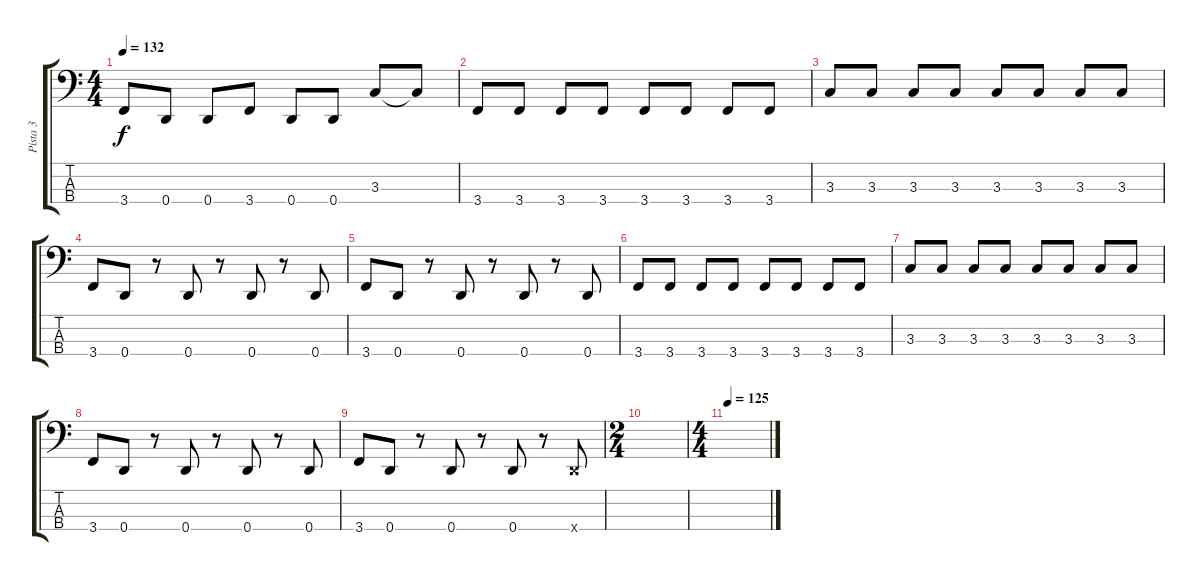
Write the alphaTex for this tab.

\track ("Pista 3" "Pista 3") {instrument electricbasspick}
\staff {score tabs}
\tuning (G2 D2 A1 D1) {hide}
\ts (4 4)
\tempo 132
\clef f4
\ks c
3.4.8{dy f} 0.4.8 0.4.8 3.4.8 0.4.8 0.4.8 3.3.8 3.3{t}.8 |
3.4.8 3.4.8 3.4.8 3.4.8 3.4.8 3.4.8 3.4.8 3.4.8 |
3.3.8 3.3.8 3.3.8 3.3.8 3.3.8 3.3.8 3.3.8 3.3.8 |
3.4.8 0.4.8 r.8 0.4.8 r.8 0.4.8 r.8 0.4.8 |
3.4.8 0.4.8 r.8 0.4.8 r.8 0.4.8 r.8 0.4.8 |
3.4.8 3.4.8 3.4.8 3.4.8 3.4.8 3.4.8 3.4.8 3.4.8 |
3.3.8 3.3.8 3.3.8 3.3.8 3.3.8 3.3.8 3.3.8 3.3.8 |
3.4.8 0.4.8 r.8 0.4.8 r.8 0.4.8 r.8 0.4.8 |
3.4.8 0.4.8 r.8 0.4.8 r.8 0.4.8 r.8 0.4{x}.8 |
\ts (2 4)
|
\ts (4 4)
\tempo 105
\tempo 125
